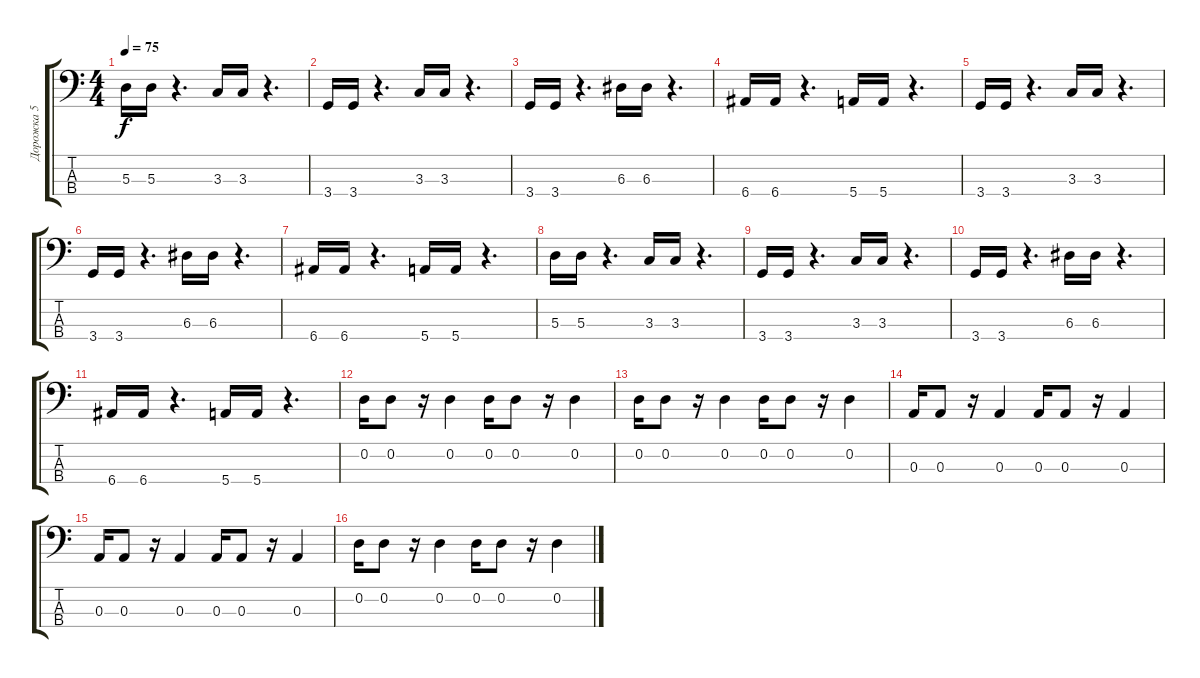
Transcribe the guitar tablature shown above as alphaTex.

\track ("Дорожка 5" "Дорожка 5") {instrument electricbassfinger}
\staff {score tabs}
\tuning (G2 D2 A1 E1) {hide}
\ts (4 4)
\tempo 75
\clef f4
\ks c
5.3.16{dy f} 5.3.16 r.4{d} 3.3.16 3.3.16 r.4{d} |
3.4.16 3.4.16 r.4{d} 3.3.16 3.3.16 r.4{d} |
3.4.16 3.4.16 r.4{d} 6.3.16 6.3.16 r.4{d} |
6.4.16 6.4.16 r.4{d} 5.4.16 5.4.16 r.4{d} |
3.4.16 3.4.16 r.4{d} 3.3.16 3.3.16 r.4{d} |
3.4.16 3.4.16 r.4{d} 6.3.16 6.3.16 r.4{d} |
6.4.16 6.4.16 r.4{d} 5.4.16 5.4.16 r.4{d} |
5.3.16 5.3.16 r.4{d} 3.3.16 3.3.16 r.4{d} |
3.4.16 3.4.16 r.4{d} 3.3.16 3.3.16 r.4{d} |
3.4.16 3.4.16 r.4{d} 6.3.16 6.3.16 r.4{d} |
6.4.16 6.4.16 r.4{d} 5.4.16 5.4.16 r.4{d} |
0.2.16 0.2.8 r.16 0.2.4 0.2.16 0.2.8 r.16 0.2.4 |
0.2.16 0.2.8 r.16 0.2.4 0.2.16 0.2.8 r.16 0.2.4 |
0.3.16 0.3.8 r.16 0.3.4 0.3.16 0.3.8 r.16 0.3.4 |
0.3.16 0.3.8 r.16 0.3.4 0.3.16 0.3.8 r.16 0.3.4 |
0.2.16 0.2.8 r.16 0.2.4 0.2.16 0.2.8 r.16 0.2.4
